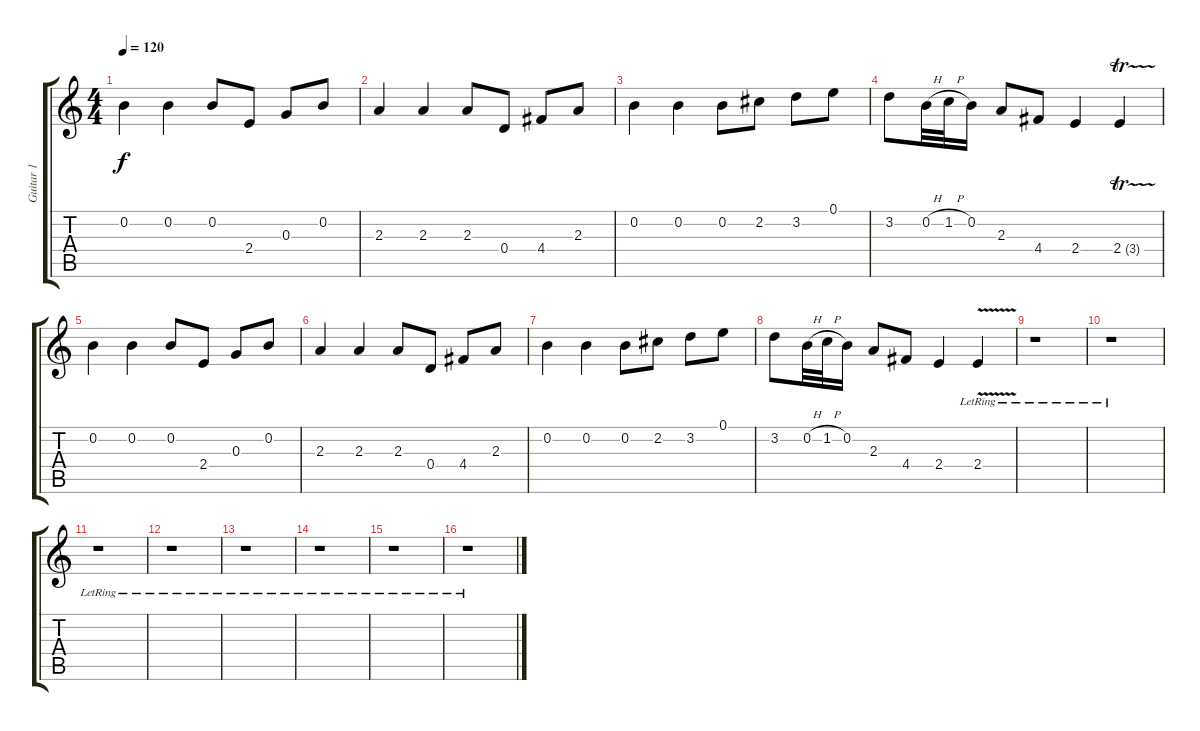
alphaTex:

\track ("Guitar 1" "Guitar 1") {instrument acousticguitarsteel}
\staff {score tabs}
\tuning (E4 B3 G3 D3 A2 E2) {hide}
\ts (4 4)
\tempo 120
\clef g2
\ks c
0.2.4{dy f} 0.2.4 0.2.8 2.4.8 0.3.8 0.2.8 |
2.3.4 2.3.4 2.3.8 0.4.8 4.4.8 2.3.8 |
0.2.4 0.2.4 0.2.8 2.2.8 3.2.8 0.1.8 |
3.2.8 0.2{h}.32 1.2{h}.32 0.2.16 2.3.8 4.4.8 2.4.4 2.4{tr (3 32)}.4 |
0.2.4 0.2.4 0.2.8 2.4.8 0.3.8 0.2.8 |
2.3.4 2.3.4 2.3.8 0.4.8 4.4.8 2.3.8 |
0.2.4 0.2.4 0.2.8 2.2.8 3.2.8 0.1.8 |
3.2.8 0.2{h}.32 1.2{h}.32 0.2.16 2.3.8 4.4.8 2.4.4 2.4{v lr}.4 |
r.1 |
r.1 |
r.1 |
r.1 |
r.1 |
r.1 |
r.1 |
r.1
